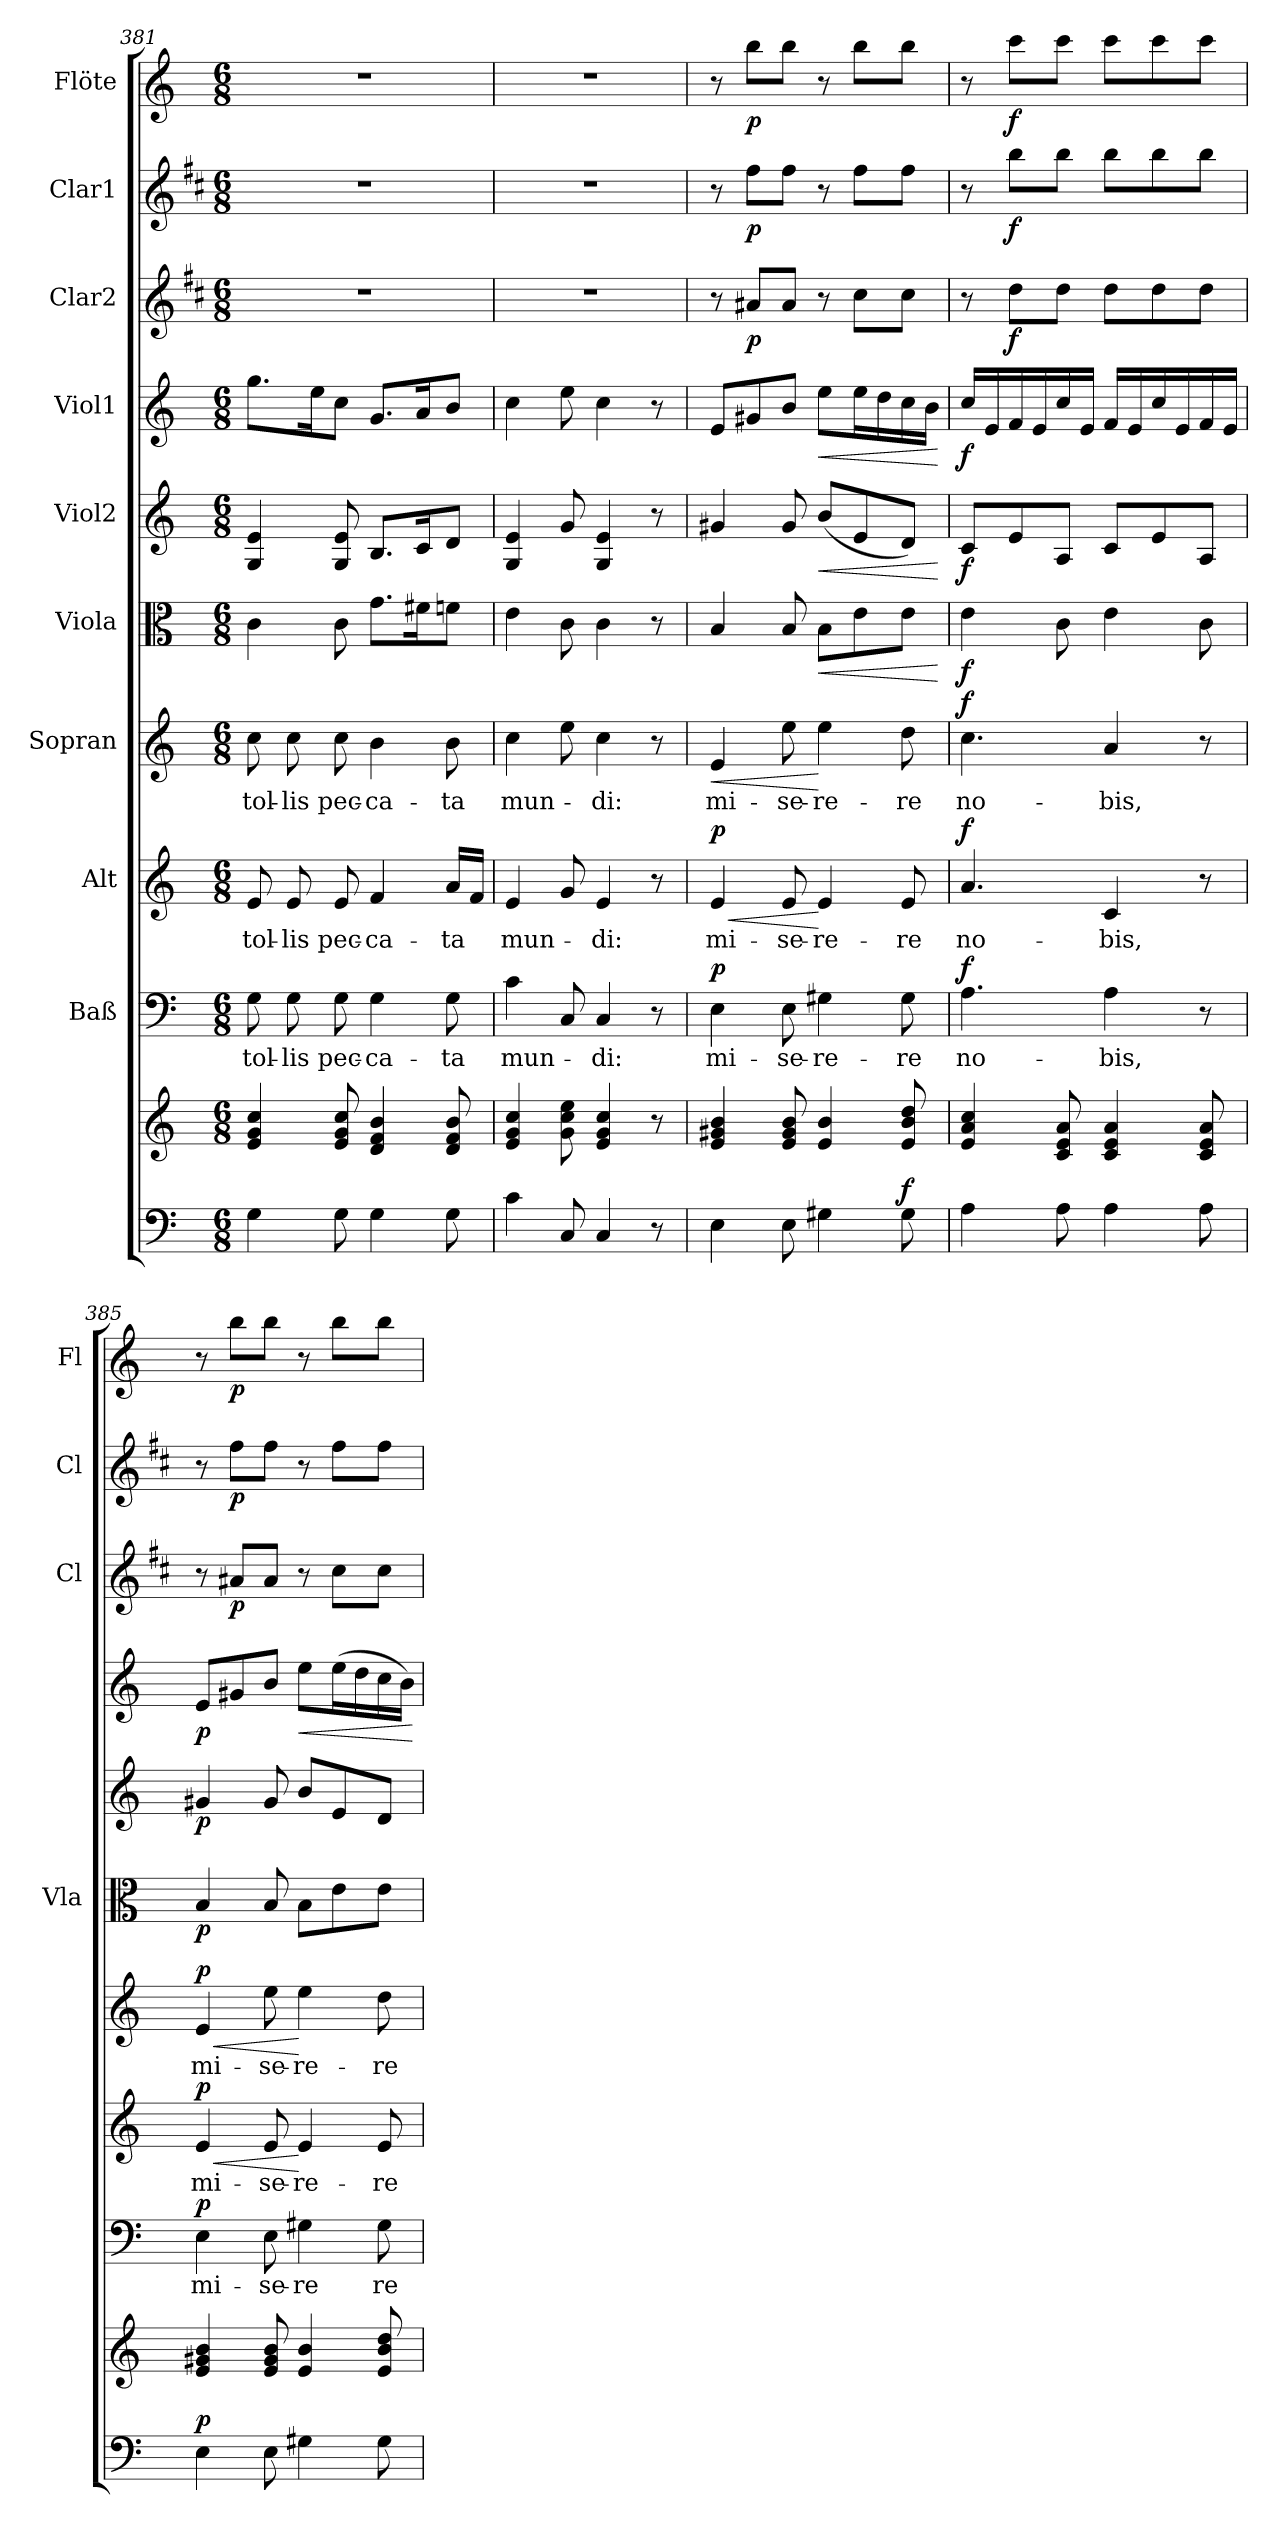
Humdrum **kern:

**kern	**kern	**dynam	**kern	**text	**dynam	**kern	**text	**dynam	**kern	**text	**dynam	**kern	**dynam	**kern	**dynam	**kern	**dynam	**kern	**dynam	**kern	**dynam	**kern	**dynam
*part10	*part10	*part10	*part9	*part9	*part9	*part8	*part8	*part8	*part7	*part7	*part7	*part6	*part6	*part5	*part5	*part4	*part4	*part3	*part3	*part2	*part2	*part1	*part1
*staff11	*staff10	*staff10/11	*staff9	*staff9	*staff9	*staff8	*staff8	*staff8	*staff7	*staff7	*staff7	*staff6	*staff6	*staff5	*staff5	*staff4	*staff4	*staff3	*staff3	*staff2	*staff2	*staff1	*staff1
*	*	*	*I"Baß	*	*	*I"Alt	*	*	*I"Sopran	*	*	*I"Viola	*	*I"Viol2	*	*I"Viol1	*	*I"Clar2	*	*I"Clar1	*	*I"Flöte	*
*	*	*	*	*	*	*	*	*	*	*	*	*I'Vla	*	*	*	*	*	*I'Cl	*	*I'Cl	*	*I'Fl	*
!!LO:PB:g=z
*clefF4	*clefG2	*	*clefF4	*	*	*clefG2	*	*	*clefG2	*	*	*clefC3	*	*clefG2	*	*clefG2	*	*clefG2	*	*clefG2	*	*clefG2	*
*	*	*	*	*	*	*	*	*	*	*	*	*	*	*	*	*	*	*ITrd1c2	*	*ITrd1c2	*	*	*
*k[]	*k[]	*	*k[]	*	*	*k[]	*	*	*k[]	*	*	*k[]	*	*k[]	*	*k[]	*	*k[]	*	*k[]	*	*k[]	*
*C:	*C:	*	*C:	*	*	*C:	*	*	*C:	*	*	*C:	*	*C:	*	*C:	*	*C:	*	*C:	*	*C:	*
*M6/8	*M6/8	*	*M6/8	*	*	*M6/8	*	*	*M6/8	*	*	*M6/8	*	*M6/8	*	*M6/8	*	*M6/8	*	*M6/8	*	*M6/8	*
=381	=381	=381	=381	=381	=381	=381	=381	=381	=381	=381	=381	=381	=381	=381	=381	=381	=381	=381	=381	=381	=381	=381	=381
!	!	!	!	!LO:LY:b	!	!	!LO:LY:b	!	!	!LO:LY:b	!	!	!	!	!	!	!	!	!	!	!	!	!
4G\	4e/ 4g/ 4cc/	.	8G\	tol-	.	8e/	tol-	.	8cc\	tol-	.	4c\	.	4G/ 4e/	.	8.gg\L	.	2.r	.	2.r	.	2.r	.
!	!	!	!	!LO:LY:b	!	!	!LO:LY:b	!	!	!LO:LY:b	!	!	!	!	!	!	!	!	!	!	!	!	!
.	.	.	8G\	-lis	.	8e/	-lis	.	8cc\	-lis	.	.	.	.	.	.	.	.	.	.	.	.	.
.	.	.	.	.	.	.	.	.	.	.	.	.	.	.	.	16ee\k	.	.	.	.	.	.	.
!	!	!	!	!LO:LY:b	!	!	!LO:LY:b	!	!	!LO:LY:b	!	!	!	!	!	!	!	!	!	!	!	!	!
8G\	8e/ 8g/ 8cc/	.	8G\	pec-	.	8e/	pec-	.	8cc\	pec-	.	8c\	.	8G/ 8e/	.	8cc\J	.	.	.	.	.	.	.
!	!	!	!	!LO:LY:b	!	!	!LO:LY:b	!	!	!LO:LY:b	!	!	!	!	!	!	!	!	!	!	!	!	!
4G\	4d/ 4f/ 4b/	.	4G\	-ca-	.	4f/	-ca-	.	4b\	-ca-	.	8.g\L	.	8.B/L	.	8.g/L	.	.	.	.	.	.	.
.	.	.	.	.	.	.	.	.	.	.	.	16f#X\k	.	16c/k	.	16a/k	.	.	.	.	.	.	.
!	!	!	!	!LO:LY:b	!	!	!LO:LY:b	!	!	!LO:LY:b	!	!	!	!	!	!	!	!	!	!	!	!	!
8G\	8d/ 8f/ 8b/	.	8G\	-ta	.	16a/LL	-ta	.	8b\	-ta	.	8fn\J	.	8d/J	.	8b/J	.	.	.	.	.	.	.
.	.	.	.	.	.	16f/JJ	.	.	.	.	.	.	.	.	.	.	.	.	.	.	.	.	.
=382	=382	=382	=382	=382	=382	=382	=382	=382	=382	=382	=382	=382	=382	=382	=382	=382	=382	=382	=382	=382	=382	=382	=382
!	!	!	!	!LO:LY:b	!	!	!LO:LY:b	!	!	!LO:LY:b	!	!	!	!	!	!	!	!	!	!	!	!	!
4c\	4e/ 4g/ 4cc/	.	4c\	mun-	.	4e/	mun-	.	4cc\	mun-	.	4e\	.	4G/ 4e/	.	4cc\	.	2.r	.	2.r	.	2.r	.
8C/	8g\ 8cc\ 8ee\	.	8C/	.	.	8g/	.	.	8ee\	.	.	8c\	.	8g/	.	8ee\	.	.	.	.	.	.	.
!	!	!	!	!LO:LY:b	!	!	!LO:LY:b	!	!	!LO:LY:b	!	!	!	!	!	!	!	!	!	!	!	!	!
4C/	4e/ 4g/ 4cc/	.	4C/	-di:	.	4e/	-di:	.	4cc\	-di:	.	4c\	.	4G/ 4e/	.	4cc\	.	.	.	.	.	.	.
8r	8r	.	8r	.	.	8r	.	.	8r	.	.	8r	.	8r	.	8r	.	.	.	.	.	.	.
=383	=383	=383	=383	=383	=383	=383	=383	=383	=383	=383	=383	=383	=383	=383	=383	=383	=383	=383	=383	=383	=383	=383	=383
!	!	!	!	!LO:LY:b	!LO:DY:a	!	!LO:LY:b	!LO:HP:b	!	!LO:LY:b	!LO:HP:b	!	!	!	!	!	!	!	!	!	!	!	!
!	!	!	!	!	!	!	!	!LO:DY:n=1:a	!	!	!	!	!	!	!	!	!	!	!	!	!	!	!
4E\	4e/ 4g#X/ 4b/	.	4E\	mi-	p	4e/	mi-	< p	4e/	mi-	<	4B/	.	4g#X/	.	8e/L	.	8r	.	8r	.	8r	.
!	!	!	!	!	!	!	!	!	!	!	!	!	!	!	!	!	!	!	!LO:DY:b	!	!LO:DY:b	!	!LO:DY:b
.	.	.	.	.	.	.	.	.	.	.	.	.	.	.	.	8g#X/	.	8g#X/L	p	8ee\L	p	8bb\L	p
!	!	!	!	!LO:LY:b	!	!	!LO:LY:b	!	!	!LO:LY:b	!	!	!	!	!	!	!	!	!	!	!	!	!
8E\	8e/ 8g#/ 8b/	.	8E\	-se-	.	8e/	-se-	.	8ee\	-se-	.	8B/	.	8g#/	.	8b/J	.	8g#/J	.	8ee\J	.	8bb\J	.
!	!	!	!	!LO:LY:b	!	!	!LO:LY:b	!	!	!LO:LY:b	!	!	!LO:HP:b	!	!LO:HP:b	!	!LO:HP:b	!	!	!	!	!	!
4G#X\	4e/ 4b/	.	4G#X\	-re-	.	4e/	-re-	[	4ee\	-re-	[	8B\L	<	(<8b/L	<	8ee\L	<	8r	.	8r	.	8r	.
.	.	.	.	.	.	.	.	.	.	.	.	8e\	.	8e/	.	16ee\L	.	8b\L	.	8ee\L	.	8bb\L	.
.	.	.	.	.	.	.	.	.	.	.	.	.	.	.	.	16dd\	.	.	.	.	.	.	.
!	!	!LO:DY:a=2	!	!LO:LY:b	!	!	!LO:LY:b	!	!	!LO:LY:b	!	!	!	!	!	!	!	!	!	!	!	!	!
8G#\	8e/ 8b/ 8dd/	f	8G#\	-re	.	8e/	-re	.	8dd\	-re	.	8e\J	.	8d/J)	.	16cc\	.	8b\J	.	8ee\J	.	8bb\J	.
.	.	.	.	.	.	.	.	.	.	.	.	.	.	.	.	16b\JJ	.	.	.	.	.	.	.
.	.	.	.	.	.	.	.	.	.	.	.	.	[	.	[	.	[	.	.	.	.	.	.
=384	=384	=384	=384	=384	=384	=384	=384	=384	=384	=384	=384	=384	=384	=384	=384	=384	=384	=384	=384	=384	=384	=384	=384
!	!	!	!	!LO:LY:b	!LO:DY:a	!	!LO:LY:b	!LO:DY:a	!	!LO:LY:b	!LO:DY:a	!	!LO:DY:b	!	!LO:DY:b	!	!LO:DY:b	!	!	!	!	!	!
4A\	4e/ 4a/ 4cc/	.	4.A\	no-	f	4.a/	no-	f	4.cc\	no-	f	4e\	f	8c/L	f	16cc/LL	f	8r	.	8r	.	8r	.
.	.	.	.	.	.	.	.	.	.	.	.	.	.	.	.	16e/	.	.	.	.	.	.	.
!	!	!	!	!	!	!	!	!	!	!	!	!	!	!	!	!	!	!	!LO:DY:b	!	!LO:DY:b	!	!LO:DY:b
.	.	.	.	.	.	.	.	.	.	.	.	.	.	8e/	.	16f/	.	8cc\L	f	8aa\L	f	8ccc\L	f
.	.	.	.	.	.	.	.	.	.	.	.	.	.	.	.	16e/	.	.	.	.	.	.	.
8A\	8c/ 8e/ 8a/	.	.	.	.	.	.	.	.	.	.	8c\	.	8A/J	.	16cc/	.	8cc\J	.	8aa\J	.	8ccc\J	.
.	.	.	.	.	.	.	.	.	.	.	.	.	.	.	.	16e/JJ	.	.	.	.	.	.	.
!	!	!	!	!LO:LY:b	!	!	!LO:LY:b	!	!	!LO:LY:b	!	!	!	!	!	!	!	!	!	!	!	!	!
4A\	4c/ 4e/ 4a/	.	4A\	-bis,	.	4c/	-bis,	.	4a/	-bis,	.	4e\	.	8c/L	.	16f/LL	.	8cc\L	.	8aa\L	.	8ccc\L	.
.	.	.	.	.	.	.	.	.	.	.	.	.	.	.	.	16e/	.	.	.	.	.	.	.
.	.	.	.	.	.	.	.	.	.	.	.	.	.	8e/	.	16cc/	.	8cc\	.	8aa\	.	8ccc\	.
.	.	.	.	.	.	.	.	.	.	.	.	.	.	.	.	16e/	.	.	.	.	.	.	.
8A\	8c/ 8e/ 8a/	.	8r	.	.	8r	.	.	8r	.	.	8c\	.	8A/J	.	16f/	.	8cc\J	.	8aa\J	.	8ccc\J	.
.	.	.	.	.	.	.	.	.	.	.	.	.	.	.	.	16e/JJ	.	.	.	.	.	.	.
!!LO:PB:g=z
=385	=385	=385	=385	=385	=385	=385	=385	=385	=385	=385	=385	=385	=385	=385	=385	=385	=385	=385	=385	=385	=385	=385	=385
!	!	!LO:DY:a=2	!	!LO:LY:b	!LO:DY:a	!	!LO:LY:b	!LO:HP:b	!	!LO:LY:b	!LO:HP:b	!	!	!	!	!	!	!	!	!	!	!	!
!	!	!	!	!	!	!	!	!LO:DY:n=1:a	!	!	!LO:DY:n=1:a	!	!LO:DY:b	!	!LO:DY:b	!	!LO:DY:b	!	!	!	!	!	!
4E\	4e/ 4g#X/ 4b/	p	4E\	mi-	p	4e/	mi-	< p	4e/	mi-	< p	4B/	p	4g#X/	p	8e/L	p	8r	.	8r	.	8r	.
!	!	!	!	!	!	!	!	!	!	!	!	!	!	!	!	!	!	!	!LO:DY:b	!	!LO:DY:b	!	!LO:DY:b
.	.	.	.	.	.	.	.	.	.	.	.	.	.	.	.	8g#X/	.	8g#X/L	p	8ee\L	p	8bb\L	p
!	!	!	!	!LO:LY:b	!	!	!LO:LY:b	!	!	!LO:LY:b	!	!	!	!	!	!	!	!	!	!	!	!	!
8E\	8e/ 8g#/ 8b/	.	8E\	-se-	.	8e/	-se-	.	8ee\	-se-	.	8B/	.	8g#/	.	8b/J	.	8g#/J	.	8ee\J	.	8bb\J	.
!	!	!	!	!LO:LY:b	!	!	!LO:LY:b	!	!	!LO:LY:b	!	!	!	!	!	!	!LO:HP:b	!	!	!	!	!	!
4G#X\	4e/ 4b/	.	4G#X\	-re	.	4e/	-re-	[	4ee\	-re-	[	8B\L	.	8b/L	.	8ee\L	<	8r	.	8r	.	8r	.
.	.	.	.	.	.	.	.	.	.	.	.	8e\	.	8e/	.	(>16ee\L	.	8b\L	.	8ee\L	.	8bb\L	.
.	.	.	.	.	.	.	.	.	.	.	.	.	.	.	.	16dd\	.	.	.	.	.	.	.
!	!	!	!	!LO:LY:b	!	!	!LO:LY:b	!	!	!LO:LY:b	!	!	!	!	!	!	!	!	!	!	!	!	!
8G#\	8e/ 8b/ 8dd/	.	8G#\	re	.	8e/	-re	.	8dd\	-re	.	8e\J	.	8d/J	.	16cc\	.	8b\J	.	8ee\J	.	8bb\J	.
.	.	.	.	.	.	.	.	.	.	.	.	.	.	.	.	16b\JJ)	.	.	.	.	.	.	.
.	.	.	.	.	.	.	.	.	.	.	.	.	.	.	.	.	[	.	.	.	.	.	.
=	=	=	=	=	=	=	=	=	=	=	=	=	=	=	=	=	=	=	=	=	=	=	=
*-	*-	*-	*-	*-	*-	*-	*-	*-	*-	*-	*-	*-	*-	*-	*-	*-	*-	*-	*-	*-	*-	*-	*-
